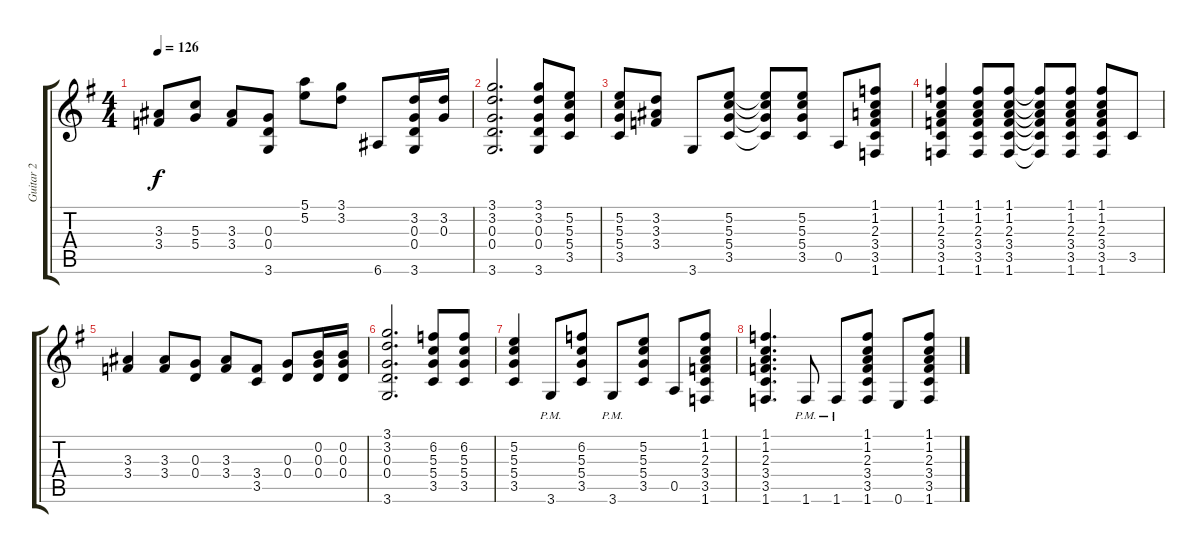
\track ("Guitar 2" "Guitar 2") {instrument overdrivenguitar}
\staff {score tabs}
\tuning (E4 B3 G3 D3 A2 E2) {hide}
\ts (4 4)
\tempo 126
\clef g2
\ks g
(3.3 3.4).8{dy f} (5.3 5.4).8 (3.3 3.4).8 (0.3 0.4 3.6).8 (5.1 5.2).8 (3.1 3.2).8 6.6.8 (3.2 0.3 0.4 3.6).16 (3.2 0.3).16 |
(3.1 3.2 0.3 0.4 3.6).2{d} (3.1 3.2 0.3 0.4 3.6).8 (5.2 5.3 5.4 3.5).8 |
(5.2 5.3 5.4 3.5).8 (3.2 3.3 3.4).8 3.6.8 (5.2 5.3 5.4 3.5).8 (5.2{t} 5.3{t} 5.4{t} 3.5{t}).8 (5.2 5.3 5.4 3.5).8 0.5.8 (1.1 1.2 2.3 3.4 3.5 1.6).8 |
(1.1 1.2 2.3 3.4 3.5 1.6).4 (1.1 1.2 2.3 3.4 3.5 1.6).8 (1.1 1.2 2.3 3.4 3.5 1.6).8 (1.1{t} 1.2{t} 2.3{t} 3.4{t} 3.5{t} 1.6{t}).8 (1.1 1.2 2.3 3.4 3.5 1.6).8 (1.1 1.2 2.3 3.4 3.5 1.6).8 3.5.8 |
(3.3 3.4).4 (3.3 3.4).8 (0.3 0.4).8 (3.3 3.4).8 (3.4 3.5).8 (0.3 0.4).8 (0.2 0.3 0.4).16 (0.2 0.3 0.4).16 |
(3.1 3.2 0.3 0.4 3.6).2{d} (6.2 5.3 5.4 3.5).8 (6.2 5.3 5.4 3.5).8 |
(5.2 5.3 5.4 3.5).4 3.6{pm}.8 (6.2 5.3 5.4 3.5).8 3.6{pm}.8 (5.2 5.3 5.4 3.5).8 0.5.8 (1.1 1.2 2.3 3.4 3.5 1.6).8 |
(1.1 1.2 2.3 3.4 3.5 1.6).4{d} 1.6{pm}.8 1.6{pm}.8 (1.1 1.2 2.3 3.4 3.5 1.6).8 0.6.8 (1.1 1.2 2.3 3.4 3.5 1.6).8
